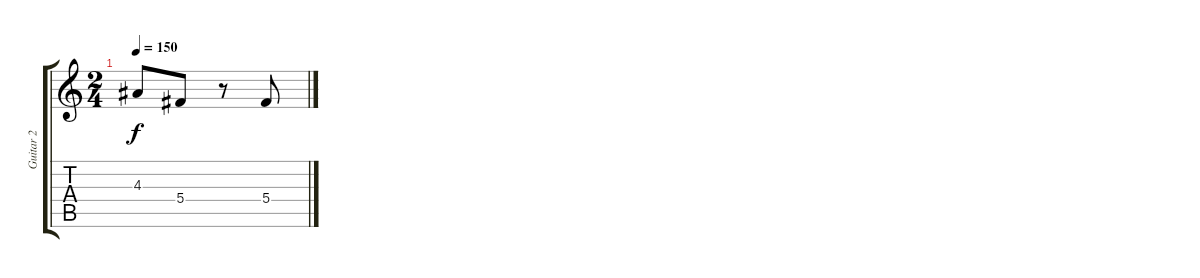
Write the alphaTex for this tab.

\track ("Guitar 2" "Guitar 2") {instrument distortionguitar}
\staff {score tabs}
\tuning (Eb4 Bb3 Gb3 Db3 Ab2 Eb2) {hide}
\ts (2 4)
\tempo 150
\clef g2
\ks c
4.3.8{dy f} 5.4.8 r.8 5.4.8
